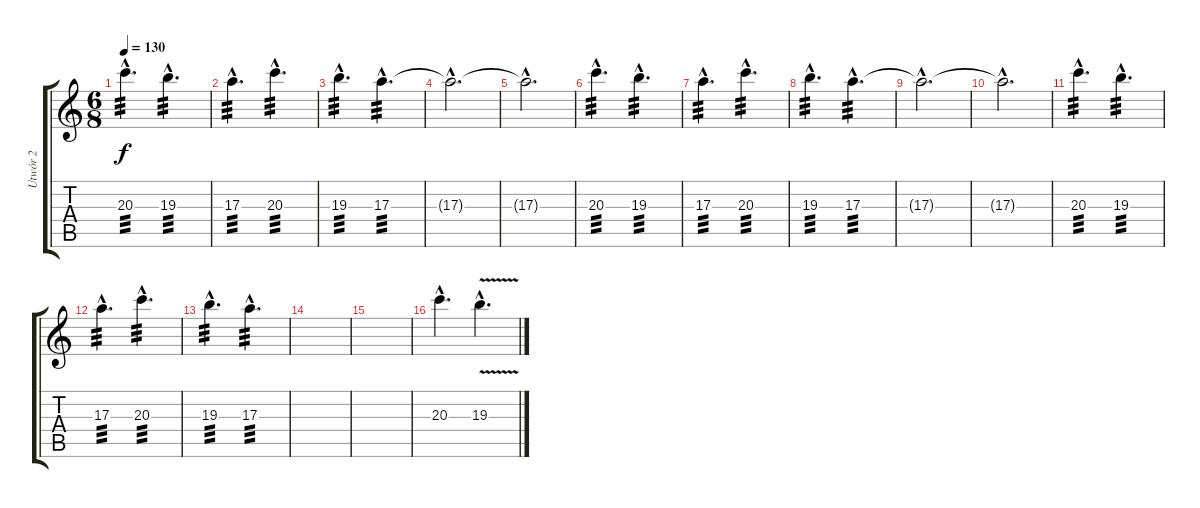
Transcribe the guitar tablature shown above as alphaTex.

\track ("Utwór 2" "Utwór 2") {instrument electricguitarclean}
\staff {score tabs}
\tuning (Db4 Ab3 E3 B2 Gb2 B1) {hide}
\ts (6 8)
\tempo 130
\clef g2
\ks c
20.3{hac}.4{d tp 3 dy f} 19.3{hac}.4{d tp 3} |
17.3{hac}.4{d tp 3} 20.3{hac}.4{d tp 3} |
19.3{hac}.4{d tp 3} 17.3{hac}.4{d tp 3} |
17.3{hac t}.2{d} |
17.3{hac t}.2{d} |
20.3{hac}.4{d tp 3} 19.3{hac}.4{d tp 3} |
17.3{hac}.4{d tp 3} 20.3{hac}.4{d tp 3} |
19.3{hac}.4{d tp 3} 17.3{hac}.4{d tp 3} |
17.3{hac t}.2{d} |
17.3{hac t}.2{d} |
20.3{hac}.4{d tp 3} 19.3{hac}.4{d tp 3} |
17.3{hac}.4{d tp 3} 20.3{hac}.4{d tp 3} |
19.3{hac}.4{d tp 3} 17.3{hac}.4{d tp 3} |
|
|
20.3{hac}.4{d volume 16 instrument distortionguitar} 19.3{v hac}.4{d}
